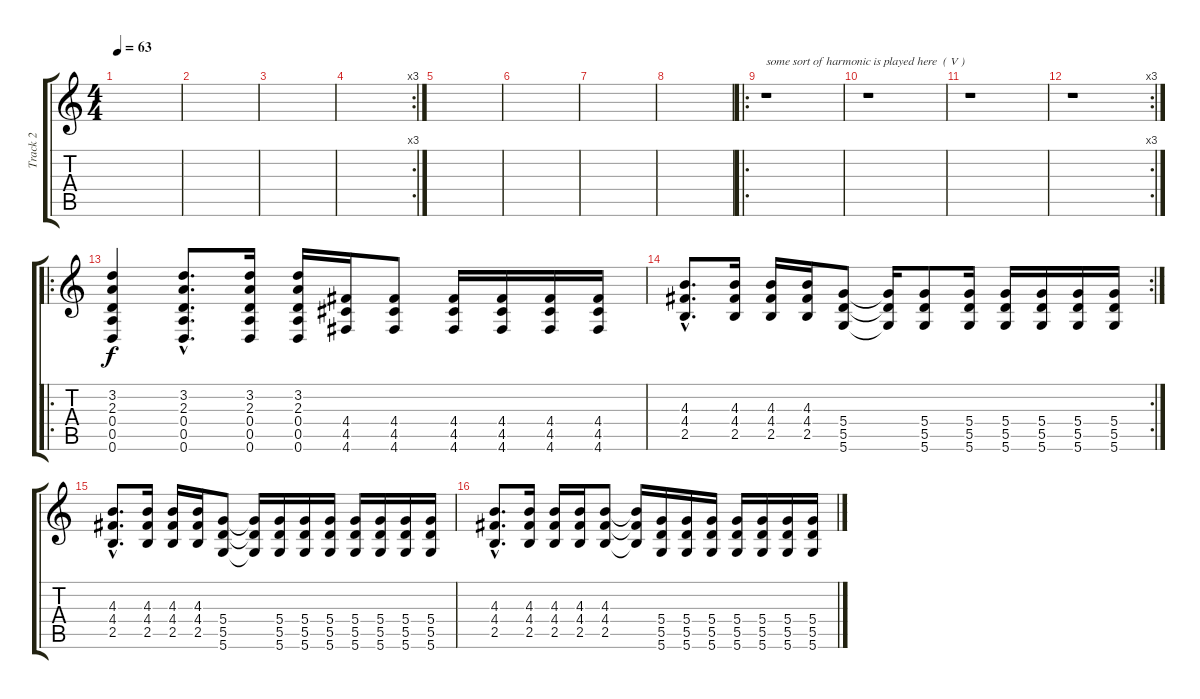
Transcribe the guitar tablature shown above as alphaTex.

\track ("Track 2" "Track 2") {instrument electricguitarclean}
\staff {score tabs}
\tuning (E4 B3 G3 D3 A2 D2) {hide}
\ts (4 4)
\tempo 63
\clef g2
\ks c
|
|
|
\rc 3
|
|
|
|
|
\ro
r.1{txt "some sort of harmonic is played here  ( V )"} |
r.1 |
r.1 |
\rc 3
r.1 |
\ro
(3.2 2.3 0.4 0.5 0.6).4 (3.2{hac} 2.3{hac} 0.4{hac} 0.5{hac} 0.6{hac}).8{d} (3.2 2.3 0.4 0.5 0.6).16 (3.2 2.3 0.4 0.5 0.6).16 (4.4 4.5 4.6).16 (4.4 4.5 4.6).8 (4.4 4.5 4.6).16 (4.4 4.5 4.6).16 (4.4 4.5 4.6).16 (4.4 4.5 4.6).16 |
\rc 2
(4.3{hac} 4.4{hac} 2.5{hac}).8{d} (4.3 4.4 2.5).16 (4.3 4.4 2.5).16 (4.3 4.4 2.5).16 (5.4 5.5 5.6).8 (5.4{t} 5.5{t} 5.6{t}).16 (5.4 5.5 5.6).8 (5.4 5.5 5.6).16 (5.4 5.5 5.6).16 (5.4 5.5 5.6).16 (5.4 5.5 5.6).16 (5.4 5.5 5.6).16 |
(4.3{hac} 4.4{hac} 2.5{hac}).8{d} (4.3 4.4 2.5).16 (4.3 4.4 2.5).16 (4.3 4.4 2.5).16 (5.4 5.5 5.6).8 (5.4{t} 5.5{t} 5.6{t}).16 (5.4 5.5 5.6).16 (5.4 5.5 5.6).16 (5.4 5.5 5.6).16 (5.4 5.5 5.6).16 (5.4 5.5 5.6).16 (5.4 5.5 5.6).16 (5.4 5.5 5.6).16 |
(4.3{hac} 4.4{hac} 2.5{hac}).8{d} (4.3 4.4 2.5).16 (4.3 4.4 2.5).16 (4.3 4.4 2.5).16 (4.3 4.4 2.5).8 (4.3{t} 4.4{t} 2.5{t}).16 (5.4 5.5 5.6).16 (5.4 5.5 5.6).16 (5.4 5.5 5.6).16 (5.4 5.5 5.6).16 (5.4 5.5 5.6).16 (5.4 5.5 5.6).16 (5.4 5.5 5.6).16
